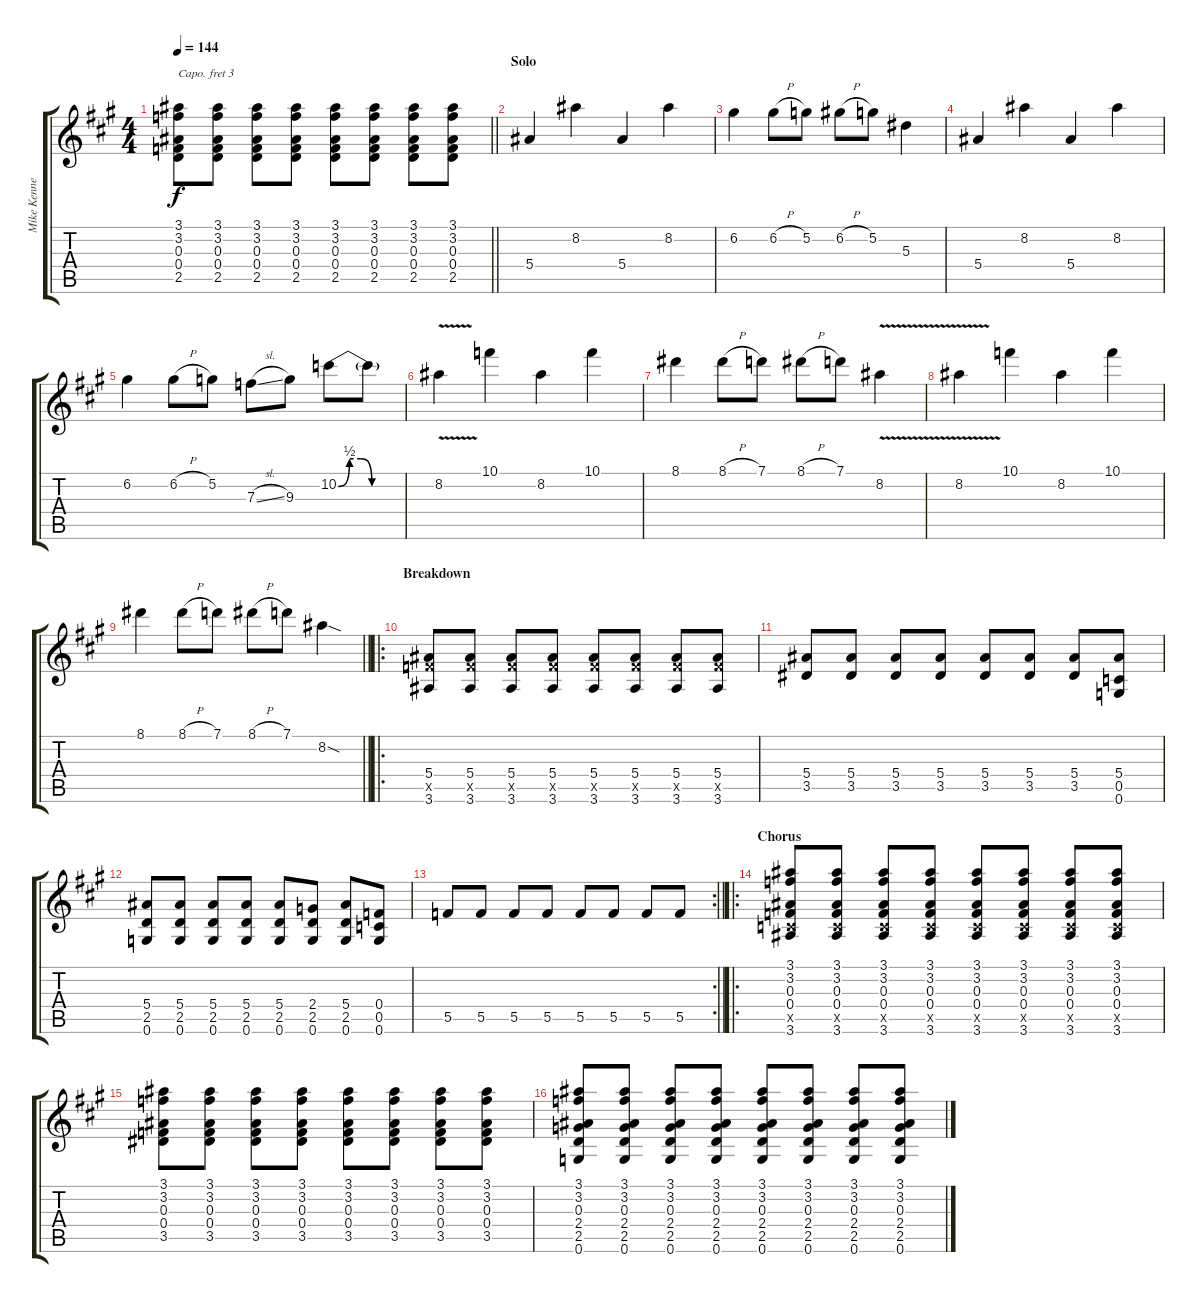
\track ("Mike Kennerty" "Mike Kenne") {instrument distortionguitar}
\staff {score tabs}
\capo 3
\tuning (E4 B3 G3 D3 A2 E2) {hide}
\ts (4 4)
\tempo 144
\clef g2
\barLineRight lightlight
\ks a
(3.1 3.2 0.3 0.4 2.5).8{dy f} (3.1 3.2 0.3 0.4 2.5).8 (3.1 3.2 0.3 0.4 2.5).8 (3.1 3.2 0.3 0.4 2.5).8 (3.1 3.2 0.3 0.4 2.5).8 (3.1 3.2 0.3 0.4 2.5).8 (3.1 3.2 0.3 0.4 2.5).8 (3.1 3.2 0.3 0.4 2.5).8 |
\section ("" "Solo")
5.4.4 8.2.4 5.4.4 8.2.4 |
6.2.4 6.2{h}.8 5.2.8 6.2{h}.8 5.2.8 5.3.4 |
5.4.4 8.2.4 5.4.4 8.2.4 |
6.2.4 6.2{h}.8 5.2.8 7.3{sl}.8 9.3.8 10.2{be (custom 0 0 10 2 20 2 30 0 60 0)}.8 10.2{t}.8 |
8.2{v}.4 10.1.4 8.2.4 10.1.4 |
8.1.4 8.1{h}.8 7.1.8 8.1{h}.8 7.1.8 8.2{v}.4 |
8.2{v}.4 10.1.4 8.2.4 10.1.4 |
\barLineRight lightlight
8.1.4 8.1{h}.8 7.1.8 8.1{h}.8 7.1.8 8.2{sod}.4 |
\ro
\section ("" "Breakdown")
(5.4 5.5{x} 3.6).8 (5.4 5.5{x} 3.6).8 (5.4 5.5{x} 3.6).8 (5.4 5.5{x} 3.6).8 (5.4 5.5{x} 3.6).8 (5.4 5.5{x} 3.6).8 (5.4 5.5{x} 3.6).8 (5.4 5.5{x} 3.6).8 |
(5.4 3.5).8 (5.4 3.5).8 (5.4 3.5).8 (5.4 3.5).8 (5.4 3.5).8 (5.4 3.5).8 (5.4 3.5).8 (5.4 0.5 0.6).8 |
(5.4 2.5 0.6).8 (5.4 2.5 0.6).8 (5.4 2.5 0.6).8 (5.4 2.5 0.6).8 (5.4 2.5 0.6).8 (2.4 2.5 0.6).8 (5.4 2.5 0.6).8 (0.4 0.5 0.6).8 |
\rc 2
\barLineRight lightlight
5.5.8 5.5.8 5.5.8 5.5.8 5.5.8 5.5.8 5.5.8 5.5.8 |
\ro
\section ("" "Chorus")
(3.1 3.2 0.3 0.4 0.5{x} 3.6).8 (3.1 3.2 0.3 0.4 0.5{x} 3.6).8 (3.1 3.2 0.3 0.4 0.5{x} 3.6).8 (3.1 3.2 0.3 0.4 0.5{x} 3.6).8 (3.1 3.2 0.3 0.4 0.5{x} 3.6).8 (3.1 3.2 0.3 0.4 0.5{x} 3.6).8 (3.1 3.2 0.3 0.4 0.5{x} 3.6).8 (3.1 3.2 0.3 0.4 0.5{x} 3.6).8 |
(3.1 3.2 0.3 0.4 3.5).8 (3.1 3.2 0.3 0.4 3.5).8 (3.1 3.2 0.3 0.4 3.5).8 (3.1 3.2 0.3 0.4 3.5).8 (3.1 3.2 0.3 0.4 3.5).8 (3.1 3.2 0.3 0.4 3.5).8 (3.1 3.2 0.3 0.4 3.5).8 (3.1 3.2 0.3 0.4 3.5).8 |
(3.1 3.2 0.3 2.4 2.5 0.6).8 (3.1 3.2 0.3 2.4 2.5 0.6).8 (3.1 3.2 0.3 2.4 2.5 0.6).8 (3.1 3.2 0.3 2.4 2.5 0.6).8 (3.1 3.2 0.3 2.4 2.5 0.6).8 (3.1 3.2 0.3 2.4 2.5 0.6).8 (3.1 3.2 0.3 2.4 2.5 0.6).8 (3.1 3.2 0.3 2.4 2.5 0.6).8
